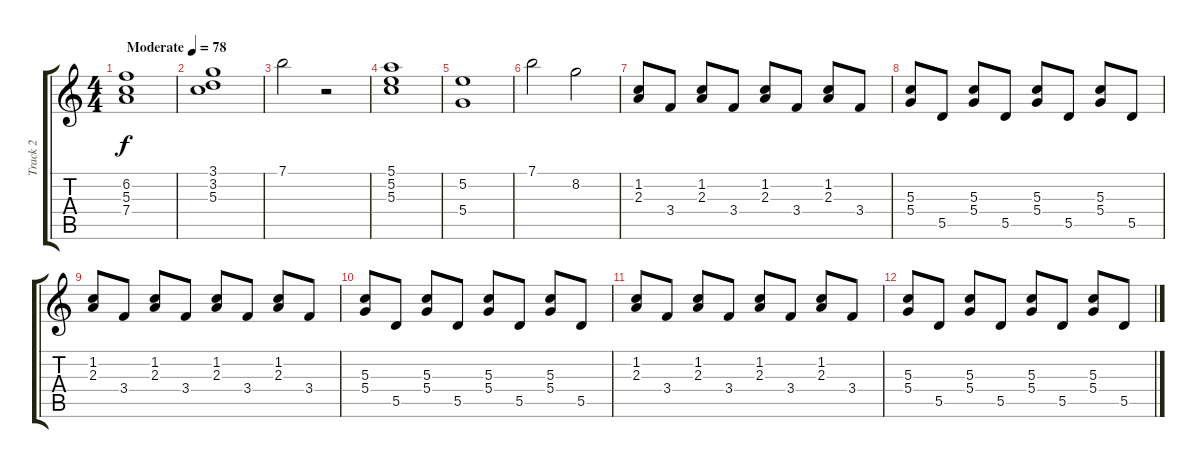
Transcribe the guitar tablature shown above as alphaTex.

\track ("Track 2" "Track 2") {instrument acousticguitarsteel}
\staff {score tabs}
\tuning (E4 B3 G3 D3 A2 E2) {hide}
\ts (4 4)
\tempo (78 "Moderate")
\clef g2
\ks c
(6.2 5.3 7.4).1{dy f instrument acousticguitarsteel} |
(3.1 3.2 5.3).1 |
7.1.2 r.2 |
(5.1 5.2 5.3).1 |
(5.2 5.4).1 |
7.1.2 8.2.2 |
(1.2 2.3).8 3.4.8 (1.2 2.3).8 3.4.8 (1.2 2.3).8 3.4.8 (1.2 2.3).8 3.4.8 |
(5.3 5.4).8 5.5.8 (5.3 5.4).8 5.5.8 (5.3 5.4).8 5.5.8 (5.3 5.4).8 5.5.8 |
(1.2 2.3).8 3.4.8 (1.2 2.3).8 3.4.8 (1.2 2.3).8 3.4.8 (1.2 2.3).8 3.4.8 |
(5.3 5.4).8 5.5.8 (5.3 5.4).8 5.5.8 (5.3 5.4).8 5.5.8 (5.3 5.4).8 5.5.8 |
(1.2 2.3).8 3.4.8 (1.2 2.3).8 3.4.8 (1.2 2.3).8 3.4.8 (1.2 2.3).8 3.4.8 |
(5.3 5.4).8 5.5.8 (5.3 5.4).8 5.5.8 (5.3 5.4).8 5.5.8 (5.3 5.4).8 5.5.8
